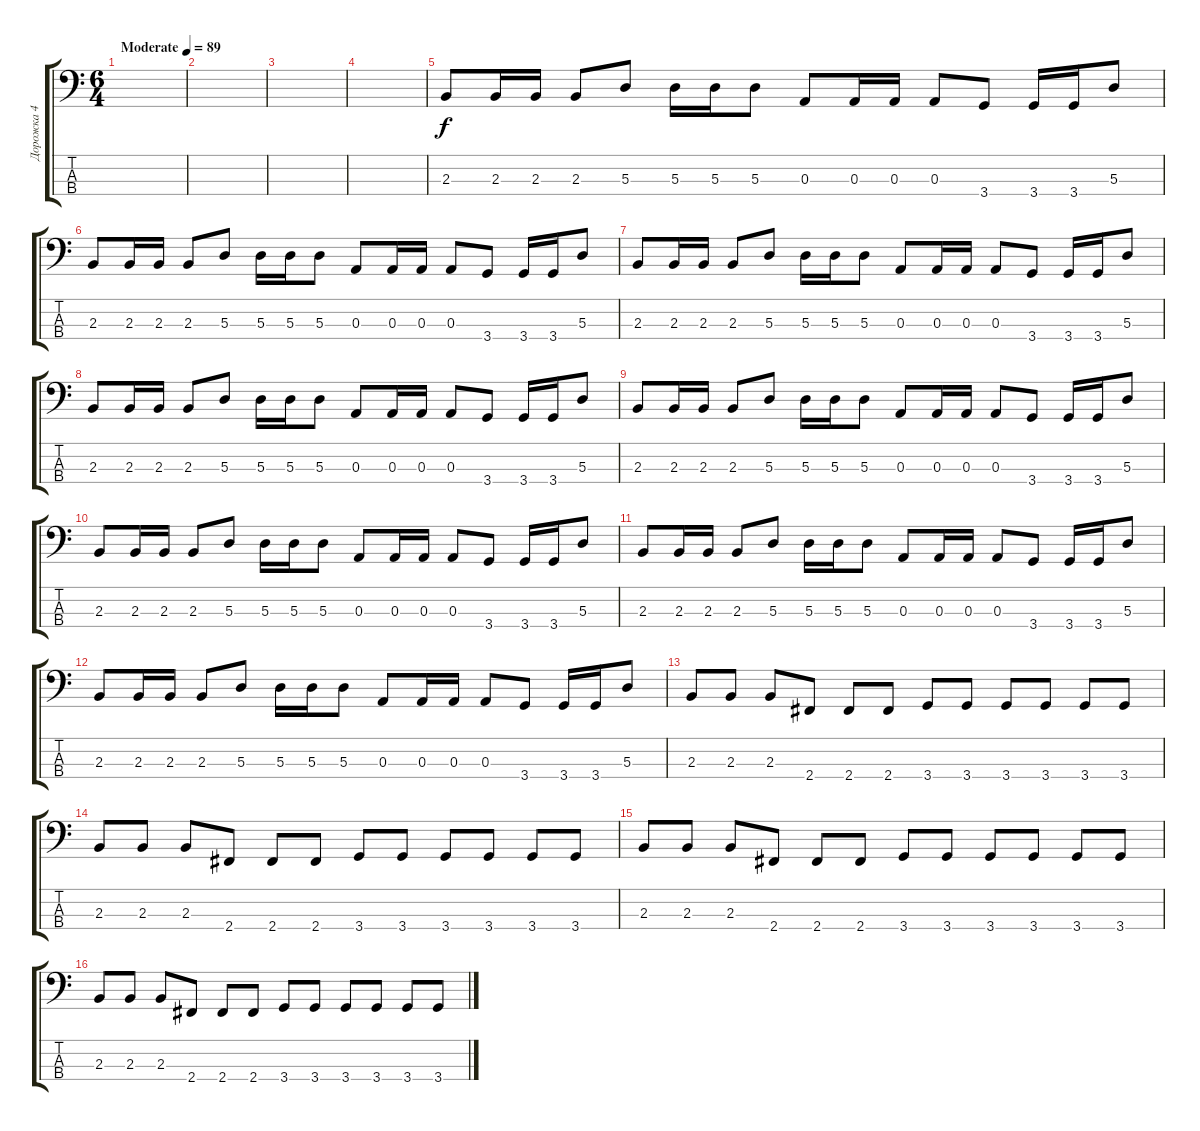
\track ("Дорожка 4" "Дорожка 4") {instrument electricbassfinger}
\staff {score tabs}
\tuning (G2 D2 A1 E1) {hide}
\ts (6 4)
\tempo (89 "Moderate")
\clef f4
\ks c
|
|
|
|
2.3.8 2.3.16 2.3.16 2.3.8 5.3.8 5.3.16 5.3.16 5.3.8 0.3.8 0.3.16 0.3.16 0.3.8 3.4.8 3.4.16 3.4.16 5.3.8 |
2.3.8 2.3.16 2.3.16 2.3.8 5.3.8 5.3.16 5.3.16 5.3.8 0.3.8 0.3.16 0.3.16 0.3.8 3.4.8 3.4.16 3.4.16 5.3.8 |
2.3.8 2.3.16 2.3.16 2.3.8 5.3.8 5.3.16 5.3.16 5.3.8 0.3.8 0.3.16 0.3.16 0.3.8 3.4.8 3.4.16 3.4.16 5.3.8 |
2.3.8 2.3.16 2.3.16 2.3.8 5.3.8 5.3.16 5.3.16 5.3.8 0.3.8 0.3.16 0.3.16 0.3.8 3.4.8 3.4.16 3.4.16 5.3.8 |
2.3.8 2.3.16 2.3.16 2.3.8 5.3.8 5.3.16 5.3.16 5.3.8 0.3.8 0.3.16 0.3.16 0.3.8 3.4.8 3.4.16 3.4.16 5.3.8 |
2.3.8 2.3.16 2.3.16 2.3.8 5.3.8 5.3.16 5.3.16 5.3.8 0.3.8 0.3.16 0.3.16 0.3.8 3.4.8 3.4.16 3.4.16 5.3.8 |
2.3.8 2.3.16 2.3.16 2.3.8 5.3.8 5.3.16 5.3.16 5.3.8 0.3.8 0.3.16 0.3.16 0.3.8 3.4.8 3.4.16 3.4.16 5.3.8 |
2.3.8 2.3.16 2.3.16 2.3.8 5.3.8 5.3.16 5.3.16 5.3.8 0.3.8 0.3.16 0.3.16 0.3.8 3.4.8 3.4.16 3.4.16 5.3.8 |
2.3.8{dy f} 2.3.8 2.3.8 2.4.8 2.4.8 2.4.8 3.4.8 3.4.8 3.4.8 3.4.8 3.4.8 3.4.8 |
2.3.8 2.3.8 2.3.8 2.4.8 2.4.8 2.4.8 3.4.8 3.4.8 3.4.8 3.4.8 3.4.8 3.4.8 |
2.3.8 2.3.8 2.3.8 2.4.8 2.4.8 2.4.8 3.4.8 3.4.8 3.4.8 3.4.8 3.4.8 3.4.8 |
2.3.8 2.3.8 2.3.8 2.4.8 2.4.8 2.4.8 3.4.8 3.4.8 3.4.8 3.4.8 3.4.8 3.4.8
